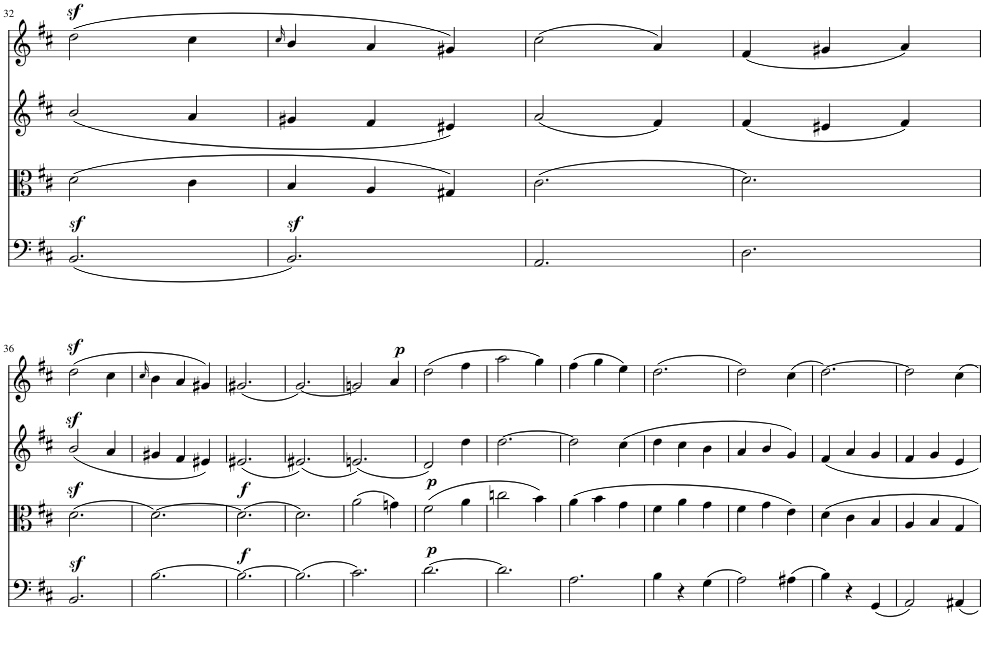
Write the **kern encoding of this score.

**kern	**dynam	**kern	**dynam	**kern	**kern	**dynam
*part4	*part4	*part3	*part3	*part2	*part1	*part1
*staff4	*staff4	*staff3	*staff3	*staff2	*staff1	*staff1
*I"Piano	*	*I"Piano	*	*I"Piano	*I"Piano	*
*I'Pno	*	*I'Pno	*	*I'Pno	*I'Pno	*
!!LO:PB:g=z
*clefF4	*	*clefC3	*	*clefG2	*clefG2	*
*k[f#c#]	*	*k[f#c#]	*	*k[f#c#]	*k[f#c#]	*
*M3/4	*	*M3/4	*	*M3/4	*M3/4	*
=32	=32	=32	=32	=32	=32	=32
(2.BBz>/	.	(2d\	.	(2b/	(2ddz>\	.
.	.	4c#\	.	4a/	4cc#\	.
=33	=33	=33	=33	=33	=33	=33
.	.	.	.	.	16qcc#/	.
2.BBz>/)	.	4B/	.	4g#X/	4b/	.
.	.	4A/	.	4f#/	4a/	.
.	.	4G#X/)	.	4e#X/)	4g#X/)	.
=34	=34	=34	=34	=34	=34	=34
2.AA/	.	(2.c#\	.	(2a/	(2cc#\	.
.	.	.	.	4f#/)	4a/)	.
=35	=35	=35	=35	=35	=35	=35
2.D\	.	2.d\)	.	(4f#/	(4f#/	.
.	.	.	.	4e#X/	4g#X/	.
.	.	.	.	4f#/)	4a/)	.
!!LO:LB:g=z
=36	=36	=36	=36	=36	=36	=36
2.BBz>/	.	(2.dz>\	.	(2bz>/	(2ddz>\	.
.	.	.	.	4a/	4cc#\	.
=37	=37	=37	=37	=37	=37	=37
.	.	.	.	.	16qcc#/	.
[2.B\	.	[2.d\)	.	4g#X/	4b\	.
.	.	.	.	4f#/	4a/	.
.	.	.	.	4e#X/)	4g#X/)	.
=38	=38	=38	=38	=38	=38	=38
!	!LO:DY:a	!	!LO:DY:a	!	!	!
2.B\_	f	(2.d\]	f	(2.e#X/	(2.g#X/	.
=39	=39	=39	=39	=39	=39	=39
(2.B\]	.	2.d\)	.	(2.e#X/)	[2.g/)	.
=40	=40	=40	=40	=40	=40	=40
2.c#\)	.	(2a\	.	(2.en/)	2gn/]	.
!	!	!	!	!	!	!LO:DY:a
.	.	4gn\)	.	.	4a/	p
=41	=41	=41	=41	=41	=41	=41
!	!	!	!LO:DY:a	!	!	!
!	!	!	!LO:DY:n=1:b	!	!	!
[2.d\	.	(2f#\	p p	2d/)	(2dd\	.
.	.	4a\	.	4dd\	4ff#\	.
=42	=42	=42	=42	=42	=42	=42
2.d\]	.	2ccn\	.	[2.dd\	2aa\	.
.	.	4b\)	.	.	4gg\)	.
=43	=43	=43	=43	=43	=43	=43
2.A\	.	(4a\	.	2dd\]	(4ff#\	.
.	.	4b\	.	.	4gg\	.
.	.	4g\	.	(4cc#\	4ee\)	.
=44	=44	=44	=44	=44	=44	=44
4B\	.	4f#\	.	4dd\	(2.dd\	.
4r	.	4a\	.	4cc#\	.	.
(4G\	.	4g\	.	4b\	.	.
=45	=45	=45	=45	=45	=45	=45
2A\)	.	4f#\	.	4a/	2dd\)	.
.	.	4g\	.	4b/	.	.
(4A#X\	.	4e\)	.	4g/)	(4cc#\	.
=46	=46	=46	=46	=46	=46	=46
4B\)	.	4d\	.	4f#/	[2.dd\)	.
4r	.	4c#\	.	4a/	.	.
(4GG/	.	4B/	.	4g/	.	.
=47	=47	=47	=47	=47	=47	=47
2AA/)	.	4A/	.	4f#/	2dd\]	.
.	.	4B/	.	4g/	.	.
4AA#X/	.	4G/	.	4e/	4cc#\	.
=	=	=	=	=	=	=
*-	*-	*-	*-	*-	*-	*-
